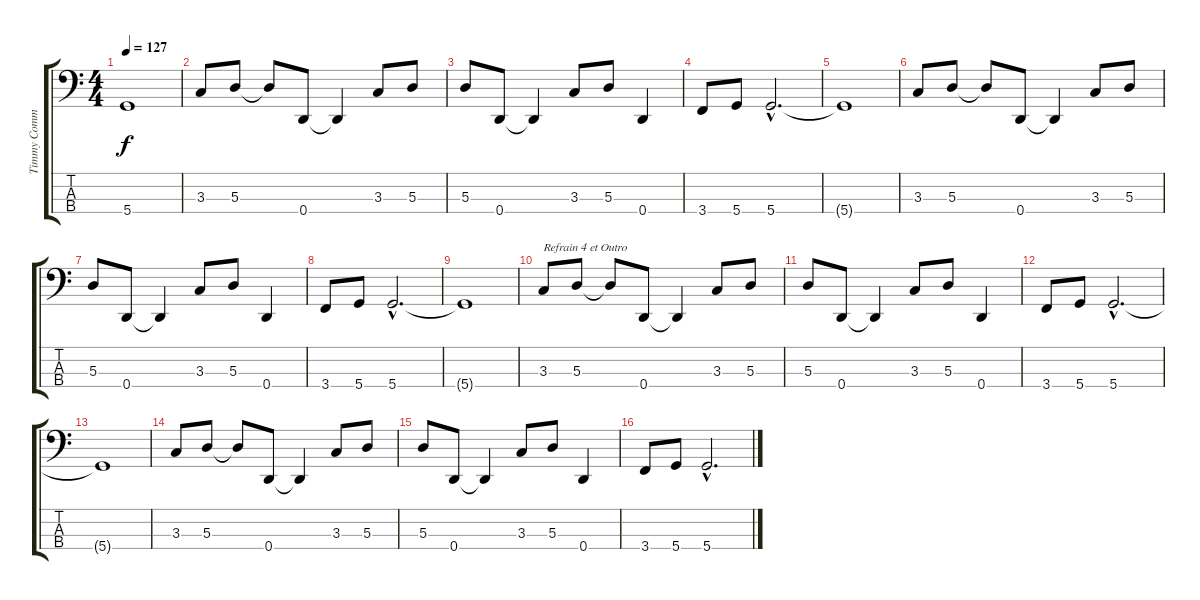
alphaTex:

\track ("Timmy Commerford" "Timmy Comm") {instrument electricbassfinger}
\staff {score tabs}
\tuning (G2 D2 A1 D1) {hide}
\ts (4 4)
\tempo 127
\clef f4
\ks c
5.4{t}.1{dy f} |
3.3.8 5.3.8 5.3{t}.8 0.4.8 0.4{t}.4 3.3.8 5.3.8 |
5.3.8 0.4.8 0.4{t}.4 3.3.8 5.3.8 0.4.4 |
3.4.8 5.4.8 5.4{hac}.2{d} |
5.4{t}.1 |
3.3.8 5.3.8 5.3{t}.8 0.4.8 0.4{t}.4 3.3.8 5.3.8 |
5.3.8 0.4.8 0.4{t}.4 3.3.8 5.3.8 0.4.4 |
3.4.8 5.4.8 5.4{hac}.2{d} |
5.4{t}.1 |
3.3.8{txt "Refrain 4 et Outro"} 5.3.8 5.3{t}.8 0.4.8 0.4{t}.4 3.3.8 5.3.8 |
5.3.8 0.4.8 0.4{t}.4 3.3.8 5.3.8 0.4.4 |
3.4.8 5.4.8 5.4{hac}.2{d} |
5.4{t}.1 |
3.3.8 5.3.8 5.3{t}.8 0.4.8 0.4{t}.4 3.3.8 5.3.8 |
5.3.8 0.4.8 0.4{t}.4 3.3.8 5.3.8 0.4.4 |
3.4.8 5.4.8 5.4{hac}.2{d}
